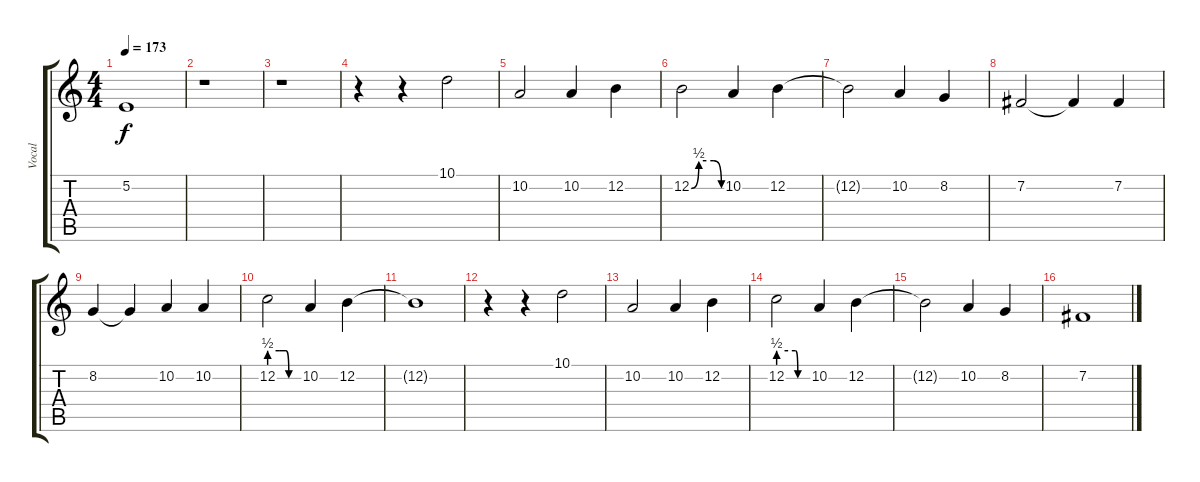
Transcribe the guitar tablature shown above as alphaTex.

\track ("Vocal" "Vocal") {instrument synthstrings1}
\staff {score tabs}
\tuning (E4 B3 G3 D3 A2 E2) {hide}
\ts (4 4)
\tempo 173
\clef g2
\ks c
5.2{t}.1{dy f} |
r.1 |
r.1 |
r.4 r.4 10.1.2 |
10.2.2 10.2.4 12.2.4 |
12.2{be (custom 0 0 15 2 30 2 45 2 60 0)}.2 10.2.4 12.2.4 |
12.2{t}.2 10.2.4 8.2.4 |
7.2.2 7.2{t}.4 7.2.4 |
8.2.4 8.2{t}.4 10.2.4 10.2.4 |
12.2{be (custom 0 2 20 2 34 2 40 0 60 0)}.2 10.2.4 12.2.4 |
12.2{t}.1 |
r.4 r.4 10.1.2 |
10.2.2 10.2.4 12.2.4 |
12.2{be (custom 0 2 20 2 35 2 40 0 60 0)}.2 10.2.4 12.2.4 |
12.2{t}.2 10.2.4 8.2.4 |
7.2.1
